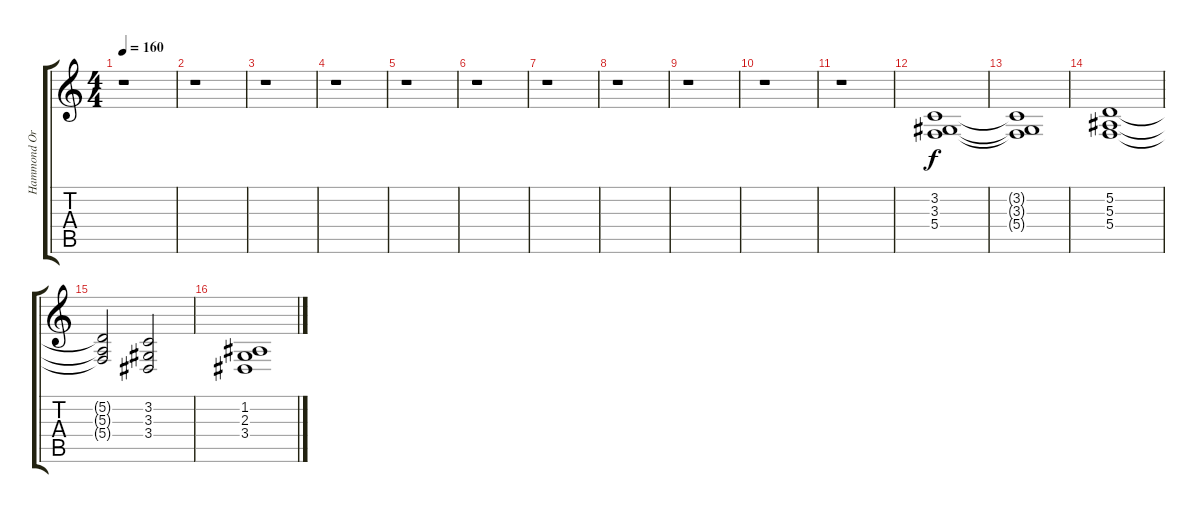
\track ("Hammond Organ" "Hammond Or") {instrument drawbarorgan}
\staff {score tabs}
\tuning (D4 A3 F3 C3 G2 D2) {hide}
\ts (4 4)
\tempo 160
\clef g2
\ks c
r.1{dy f} |
r.1 |
r.1 |
r.1 |
r.1 |
r.1 |
r.1 |
r.1 |
r.1 |
r.1 |
r.1 |
(3.2 3.3 5.4).1 |
(3.2{t} 3.3{t} 5.4{t}).1 |
(5.2 5.3 5.4).1 |
(5.2{t} 5.3{t} 5.4{t}).2 (3.2 3.3 3.4).2 |
(1.2 2.3 3.4).1
